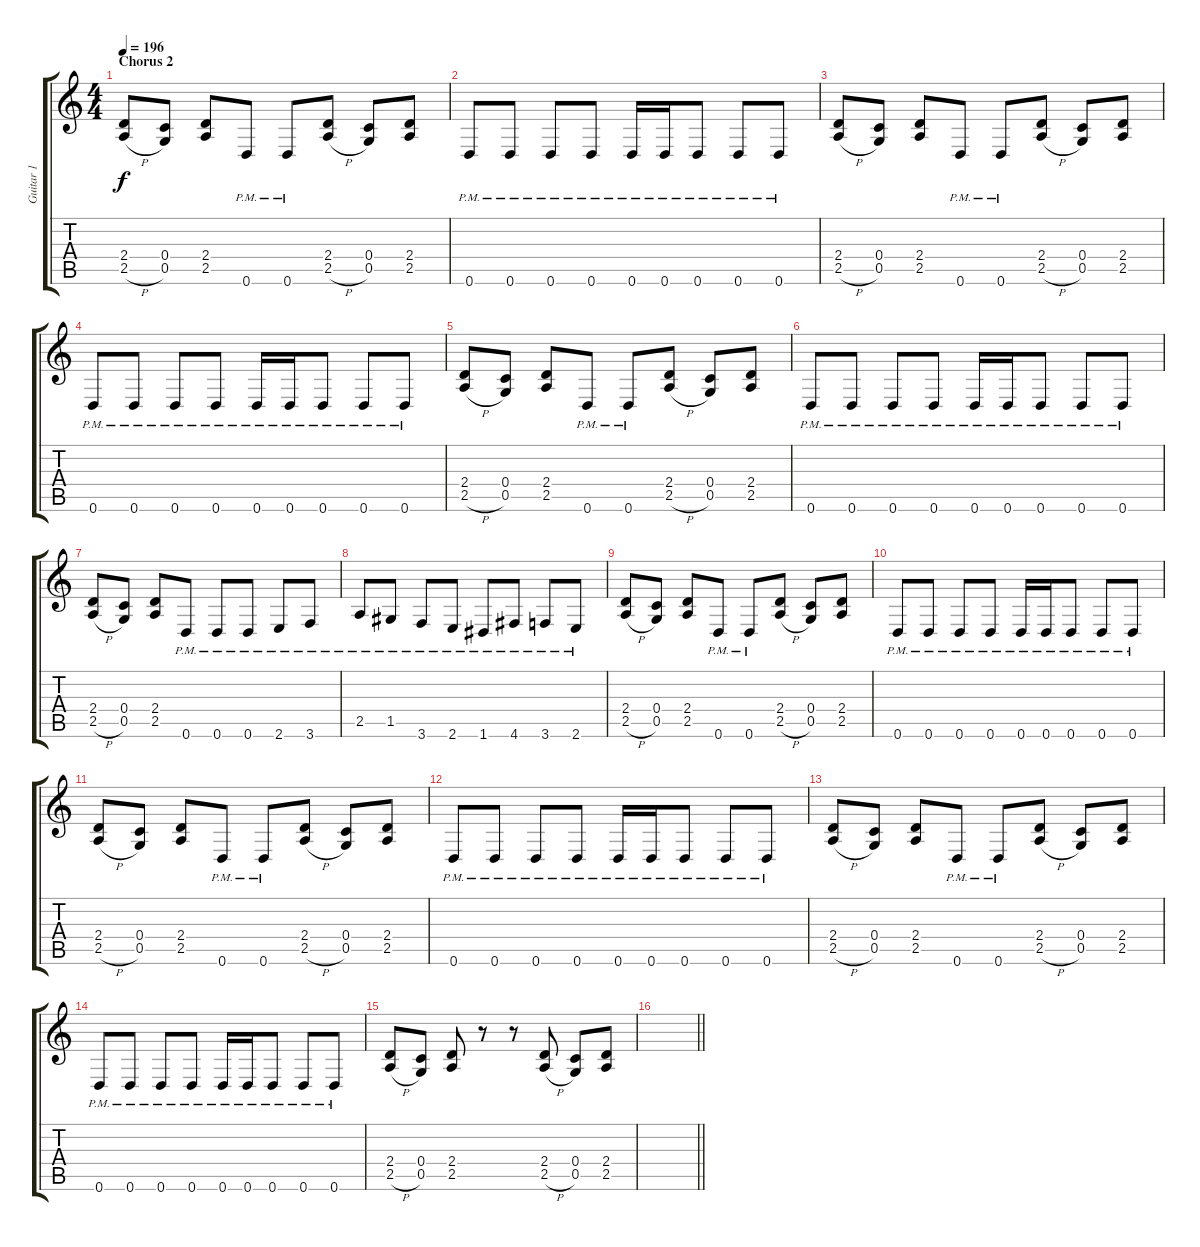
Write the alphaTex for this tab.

\track ("Guitar 1" "Guitar 1") {instrument distortionguitar}
\staff {score tabs}
\tuning (D4 A3 F3 C3 G2 D2) {hide}
\ts (4 4)
\section ("" "Chorus 2")
\tempo 196
\clef g2
\ks c
(2.4 2.5{h}).8{dy f} (0.4 0.5).8 (2.4 2.5).8 0.6{pm}.8 0.6{pm}.8 (2.4 2.5{h}).8 (0.4 0.5).8 (2.4 2.5).8 |
0.6{pm}.8 0.6{pm}.8 0.6{pm}.8 0.6{pm}.8 0.6{pm}.16 0.6{pm}.16 0.6{pm}.8 0.6{pm}.8 0.6{pm}.8 |
(2.4 2.5{h}).8 (0.4 0.5).8 (2.4 2.5).8 0.6{pm}.8 0.6{pm}.8 (2.4 2.5{h}).8 (0.4 0.5).8 (2.4 2.5).8 |
0.6{pm}.8 0.6{pm}.8 0.6{pm}.8 0.6{pm}.8 0.6{pm}.16 0.6{pm}.16 0.6{pm}.8 0.6{pm}.8 0.6{pm}.8 |
(2.4 2.5{h}).8 (0.4 0.5).8 (2.4 2.5).8 0.6{pm}.8 0.6{pm}.8 (2.4 2.5{h}).8 (0.4 0.5).8 (2.4 2.5).8 |
0.6{pm}.8 0.6{pm}.8 0.6{pm}.8 0.6{pm}.8 0.6{pm}.16 0.6{pm}.16 0.6{pm}.8 0.6{pm}.8 0.6{pm}.8 |
(2.4 2.5{h}).8 (0.4 0.5).8 (2.4 2.5).8 0.6{pm}.8 0.6{pm}.8 0.6{pm}.8 2.6{pm}.8 3.6{pm}.8 |
2.5{pm}.8 1.5{pm}.8 3.6{pm}.8 2.6{pm}.8 1.6{pm}.8 4.6{pm}.8 3.6{pm}.8 2.6{pm}.8 |
(2.4 2.5{h}).8 (0.4 0.5).8 (2.4 2.5).8 0.6{pm}.8 0.6{pm}.8 (2.4 2.5{h}).8 (0.4 0.5).8 (2.4 2.5).8 |
0.6{pm}.8 0.6{pm}.8 0.6{pm}.8 0.6{pm}.8 0.6{pm}.16 0.6{pm}.16 0.6{pm}.8 0.6{pm}.8 0.6{pm}.8 |
(2.4 2.5{h}).8 (0.4 0.5).8 (2.4 2.5).8 0.6{pm}.8 0.6{pm}.8 (2.4 2.5{h}).8 (0.4 0.5).8 (2.4 2.5).8 |
0.6{pm}.8 0.6{pm}.8 0.6{pm}.8 0.6{pm}.8 0.6{pm}.16 0.6{pm}.16 0.6{pm}.8 0.6{pm}.8 0.6{pm}.8 |
(2.4 2.5{h}).8 (0.4 0.5).8 (2.4 2.5).8 0.6{pm}.8 0.6{pm}.8 (2.4 2.5{h}).8 (0.4 0.5).8 (2.4 2.5).8 |
0.6{pm}.8 0.6{pm}.8 0.6{pm}.8 0.6{pm}.8 0.6{pm}.16 0.6{pm}.16 0.6{pm}.8 0.6{pm}.8 0.6{pm}.8 |
(2.4 2.5{h}).8 (0.4 0.5).8 (2.4 2.5).8 r.8 r.8 (2.4 2.5{h}).8 (0.4 0.5).8 (2.4 2.5).8 |
\barLineRight lightlight
